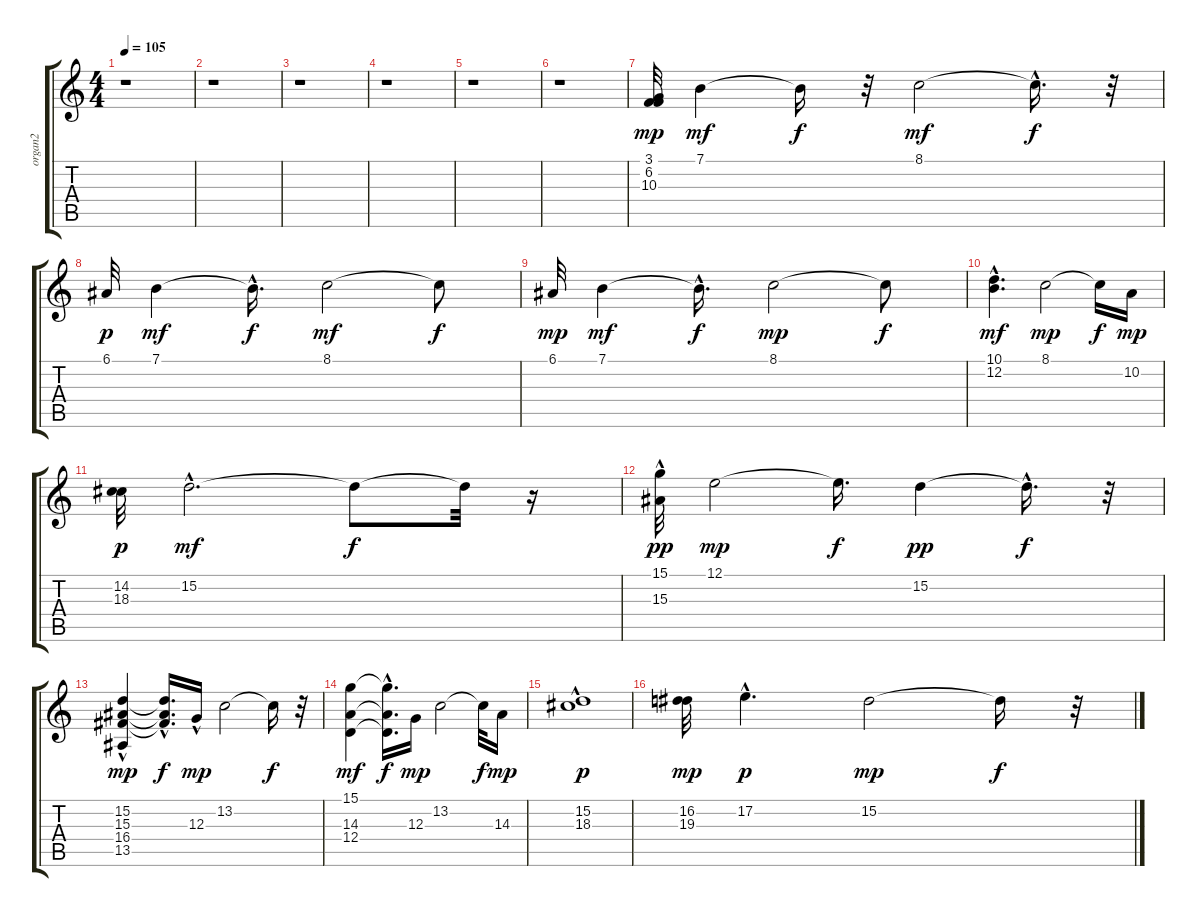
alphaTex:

\track ("organ2" "organ2") {instrument drawbarorgan}
\staff {score tabs}
\tuning (E4 B3 G3 D3 A2 E2) {hide}
\ts (4 4)
\tempo 105
\clef g2
\ks c
r.1{dy mp instrument drawbarorgan} |
r.1 |
r.1 |
r.1 |
r.1 |
r.1 |
(3.1 6.2 10.3).32 7.1.4{dy mf} 7.1{t}.16{dy f} r.32 8.1.2{dy mf} 8.1{hac t}.16{d dy f} r.32 |
6.1.32{dy p} 7.1.4{dy mf} 7.1{hac t}.16{d dy f} 8.1.2{dy mf} 8.1{t}.8{dy f} |
6.1.32{dy mp} 7.1.4{dy mf} 7.1{hac t}.16{d dy f} 8.1.2{dy mp} 8.1{t}.8{dy f} |
(10.1{hac} 12.2{hac}).4{d dy mf} 8.1.2{dy mp} 8.1{t}.16{dy f} 10.2.16{dy mp} |
(14.2 18.3).32{dy p} 15.2{hac}.2{d dy mf} 15.2{t}.8{dy f} 15.2{t}.32 r.16 |
(15.1{hac} 15.3).32{dy pp} 12.1.2{dy mp} 12.1{t}.16{d dy f} 15.2.4{dy pp} 15.2{hac t}.16{d dy f} r.32 |
(15.2 15.3 16.4 13.5{hac}).4{dy mp} (15.2{t} 15.3{t} 16.4{hac t}).16{d dy f} 12.3{hac}.16{dy mp} 13.2.2 13.2{t}.16{dy f} r.32 |
(15.1 14.3 12.4).4{dy mf} (15.1{t} 14.3{hac t} 12.4{hac t}).16{d dy f} 12.3.16{dy mp} 13.2.2 13.2{t}.32{dy f} 14.3.16{dy mp} |
(15.2{hac} 18.3).1{dy p} |
(16.2 19.3).32{dy mp} 17.2{hac}.4{d dy p} 15.2.2{dy mp} 15.2{t}.16{dy f} r.32
